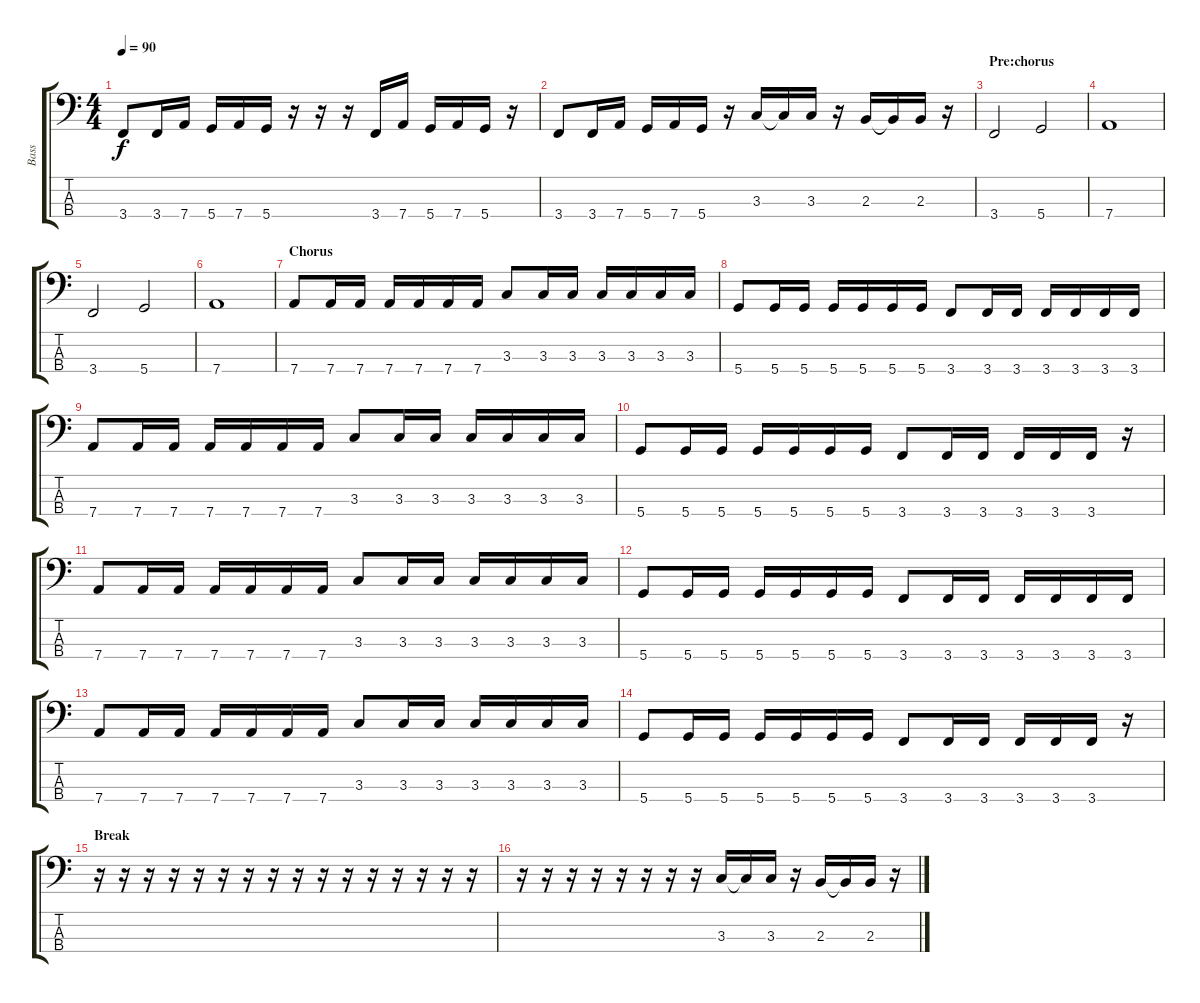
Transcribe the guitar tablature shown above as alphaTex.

\track ("Bass" "Bass") {instrument electricbasspick}
\staff {score tabs}
\tuning (G2 D2 A1 D1) {hide}
\ts (4 4)
\tempo 90
\clef f4
\ks c
3.4.8{dy f} 3.4.16 7.4.16 5.4.16 7.4.16 5.4.16 r.16 r.16 r.16 3.4.16 7.4.16 5.4.16 7.4.16 5.4.16 r.16 |
3.4.8 3.4.16 7.4.16 5.4.16 7.4.16 5.4.16 r.16 3.3.16 3.3{t}.16 3.3.16 r.16 2.3.16 2.3{t}.16 2.3.16 r.16 |
\section ("" "Pre:chorus")
3.4.2 5.4.2 |
7.4.1 |
3.4.2 5.4.2 |
7.4.1 |
\section ("" "Chorus")
7.4.8 7.4.16 7.4.16 7.4.16 7.4.16 7.4.16 7.4.16 3.3.8 3.3.16 3.3.16 3.3.16 3.3.16 3.3.16 3.3.16 |
5.4.8 5.4.16 5.4.16 5.4.16 5.4.16 5.4.16 5.4.16 3.4.8 3.4.16 3.4.16 3.4.16 3.4.16 3.4.16 3.4.16 |
7.4.8 7.4.16 7.4.16 7.4.16 7.4.16 7.4.16 7.4.16 3.3.8 3.3.16 3.3.16 3.3.16 3.3.16 3.3.16 3.3.16 |
5.4.8 5.4.16 5.4.16 5.4.16 5.4.16 5.4.16 5.4.16 3.4.8 3.4.16 3.4.16 3.4.16 3.4.16 3.4.16 r.16 |
7.4.8 7.4.16 7.4.16 7.4.16 7.4.16 7.4.16 7.4.16 3.3.8 3.3.16 3.3.16 3.3.16 3.3.16 3.3.16 3.3.16 |
5.4.8 5.4.16 5.4.16 5.4.16 5.4.16 5.4.16 5.4.16 3.4.8 3.4.16 3.4.16 3.4.16 3.4.16 3.4.16 3.4.16 |
7.4.8 7.4.16 7.4.16 7.4.16 7.4.16 7.4.16 7.4.16 3.3.8 3.3.16 3.3.16 3.3.16 3.3.16 3.3.16 3.3.16 |
5.4.8 5.4.16 5.4.16 5.4.16 5.4.16 5.4.16 5.4.16 3.4.8 3.4.16 3.4.16 3.4.16 3.4.16 3.4.16 r.16 |
\section ("" "Break")
r.16 r.16 r.16 r.16 r.16 r.16 r.16 r.16 r.16 r.16 r.16 r.16 r.16 r.16 r.16 r.16 |
r.16 r.16 r.16 r.16 r.16 r.16 r.16 r.16 3.3.16 3.3{t}.16 3.3.16 r.16 2.3.16 2.3{t}.16 2.3.16 r.16
